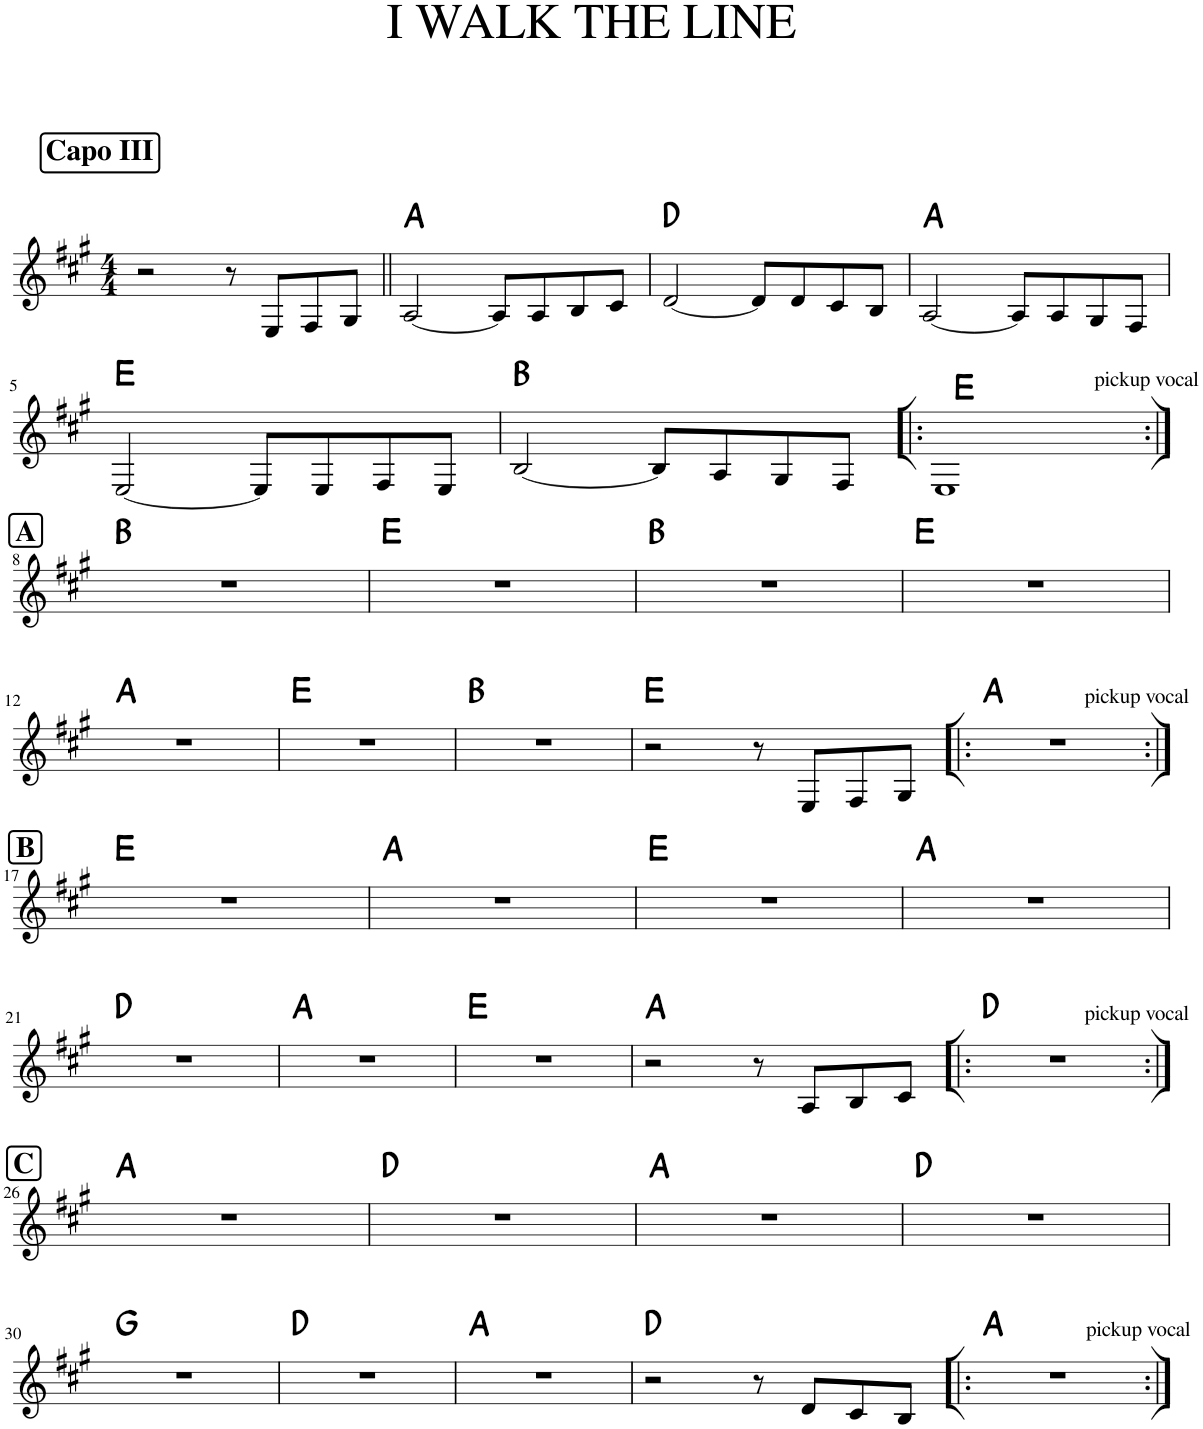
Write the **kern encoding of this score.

**kern	**harte
*part1	*part1
*staff1	*
*I"Piano	*
*I'Pno.	*
*clefG2	*
*k[f#c#g#]	*
*M4/4	*
!!LO:REH:place=s1:a:B:cj:fs=14:t=Capo III
=1	=1
2r	.
8r	.
8E/L	.
8F#/	.
8G#/J	.
=2||	=2||
[2A/	A:maj
8A/L]	.
8A/	.
8B/	.
8c#/J	.
=3	=3
[2d/	D:maj
8d/L]	.
8d/	.
8c#/	.
8B/J	.
=4	=4
[2A/	A:maj
8A/L]	.
8A/	.
8G#/	.
8F#/J	.
!!LO:LB:g=z
=5	=5
[2E/	E:maj
8E/L]	.
8E/	.
8F#/	.
8E/J	.
=6	=6
[2B/	B:maj
8B/L]	.
8A/	.
8G#/	.
8F#/J	.
=7!|:	=7!|:
!LO:TX:a:t=pickup vocal	!
1E	E:maj
!!LO:LB:g=z
!!LO:REH:place=s1:a:B:cj:fs=14:t=A
=8:|!	=8:|!
1r	B:maj
=9	=9
1r	E:maj
=10	=10
1r	B:maj
=11	=11
1r	E:maj
!!LO:LB:g=z
=12	=12
1r	A:maj
=13	=13
1r	E:maj
=14	=14
1r	B:maj
=15	=15
2r	E:maj
8r	.
8E/L	.
8F#/	.
8G#/J	.
=16!|:	=16!|:
!LO:TX:a:t=pickup vocal	!
1r	A:maj
!!LO:LB:g=z
!!LO:REH:place=s1:a:B:cj:fs=14:t=B
=17:|!	=17:|!
1r	E:maj
=18	=18
1r	A:maj
=19	=19
1r	E:maj
=20	=20
1r	A:maj
!!LO:LB:g=z
=21	=21
1r	D:maj
=22	=22
1r	A:maj
=23	=23
1r	E:maj
=24	=24
2r	A:maj
8r	.
8A/L	.
8B/	.
8c#/J	.
=25!|:	=25!|:
!LO:TX:a:t=pickup vocal	!
1r	D:maj
!!LO:LB:g=z
!!LO:REH:place=s1:a:B:cj:fs=14:t=C
=26:|!	=26:|!
1r	A:maj
=27	=27
1r	D:maj
=28	=28
1r	A:maj
=29	=29
1r	D:maj
!!LO:LB:g=z
=30	=30
1r	G:maj
=31	=31
1r	D:maj
=32	=32
1r	A:maj
=33	=33
2r	D:maj
8r	.
8d/L	.
8c#/	.
8B/J	.
=34!|:	=34!|:
!LO:TX:a:t=pickup vocal	!
1r	A:maj
=:|!	=:|!
*-	*-
